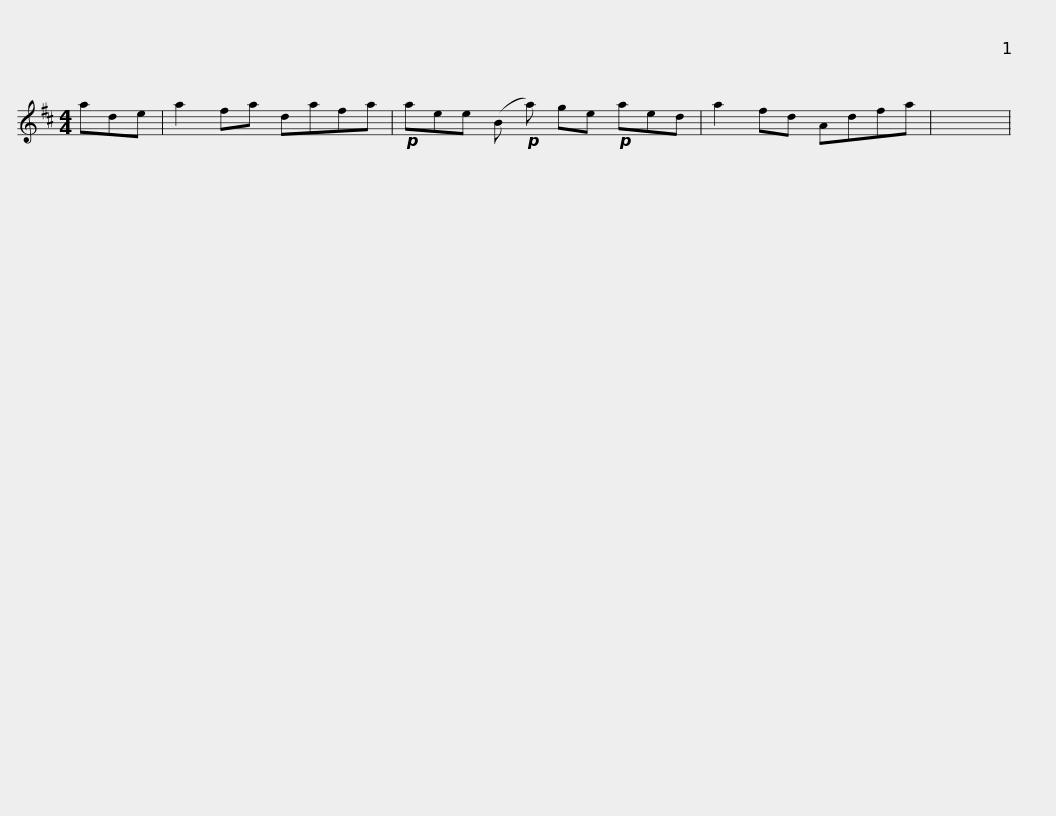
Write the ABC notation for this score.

X:1
L:1/8
M:4/4
I:linebreak $
K:D
V:1 treble
V:1
 ade | a2 fa dafa |!p! aee (B!p! a) ge!p! aed | a2 fd Adfa | x8 | %5
